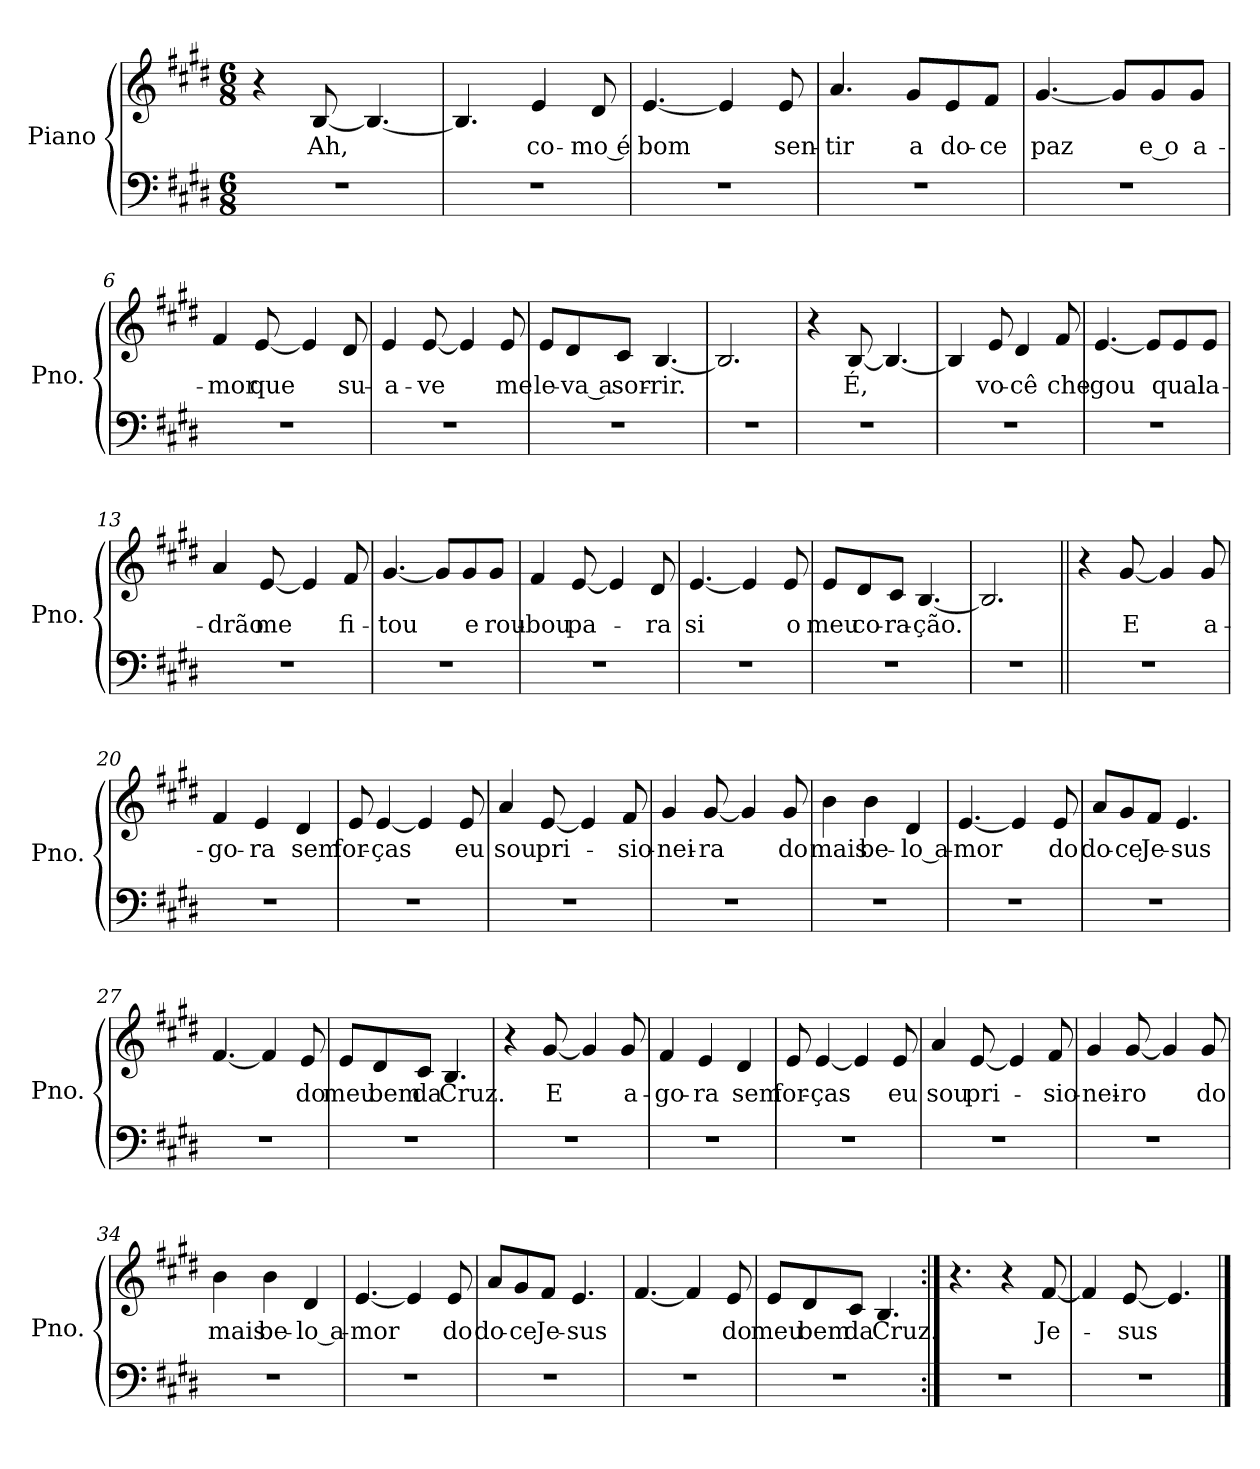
**kern	**kern	**text
*part1	*part1	*part1
*staff2	*staff1	*staff1
*I"Piano	*	*
*I'Pno.	*	*
*stria5	*	*
*clefF4	*clefG2	*
*k[f#c#g#d#]	*k[f#c#g#d#]	*
*M6/8	*M6/8	*
=1	=1	=1
2.r	4r	.
!	!	!LO:LY:b
.	[8B/	Ah,
.	4.B/_	.
=2	=2	=2
2.r	4.B/]	.
!	!	!LO:LY:b
.	4e/	co-
!	!	!LO:LY:b
.	8d#/	-mo é
=3	=3	=3
!	!	!LO:LY:b
2.r	[4.e/	bom
.	4e/]	.
!	!	!LO:LY:b
.	8e/	sen-
=4	=4	=4
!	!	!LO:LY:b
2.r	4.a/	-tir
!	!	!LO:LY:b
.	8g#/L	a
!	!	!LO:LY:b
.	8e/	do-
!	!	!LO:LY:b
.	8f#/J	-ce
=5	=5	=5
!	!	!LO:LY:b
2.r	[4.g#/	paz
.	8g#/L]	.
!	!	!LO:LY:b
.	8g#/	e o
!	!	!LO:LY:b
.	8g#/J	a-
!!LO:LB:g=z
=6	=6	=6
!	!	!LO:LY:b
2.r	4f#/	-mor
!	!	!LO:LY:b
.	[8e/	que
.	4e/]	.
!	!	!LO:LY:b
.	8d#/	su-
=7	=7	=7
!	!	!LO:LY:b
2.r	4e/	-a-
!	!	!LO:LY:b
.	[8e/	-ve
.	4e/]	.
!	!	!LO:LY:b
.	8e/	me
=8	=8	=8
!	!	!LO:LY:b
2.r	8e/L	le-
!	!	!LO:LY:b
.	8d#/	-va a
!	!	!LO:LY:b
.	8c#/J	sor-
!	!	!LO:LY:b
.	[4.B/	-rir.
=9	=9	=9
2.r	2.B/]	.
!!LO:LB:g=z
=10	=10	=10
2.r	4r	.
!	!	!LO:LY:b
.	[8B/	É,
.	4.B/_	.
=11	=11	=11
2.r	4B/]	.
!	!	!LO:LY:b
.	8e/	vo-
!	!	!LO:LY:b
.	4d#/	-cê
!	!	!LO:LY:b
.	8f#/	che-
=12	=12	=12
!	!	!LO:LY:b
2.r	[4.e/	-gou
.	8e/L]	.
!	!	!LO:LY:b
.	8e/	qual
!	!	!LO:LY:b
.	8e/J	la-
=13	=13	=13
!	!	!LO:LY:b
2.r	4a/	-drão
!	!	!LO:LY:b
.	[8e/	me
.	4e/]	.
!	!	!LO:LY:b
.	8f#/	fi-
=14	=14	=14
!	!	!LO:LY:b
2.r	[4.g#/	-tou
.	8g#/L]	.
!	!	!LO:LY:b
.	8g#/	e
!	!	!LO:LY:b
.	8g#/J	rou-
!!LO:LB:g=z
=15	=15	=15
!	!	!LO:LY:b
2.r	4f#/	-bou
!	!	!LO:LY:b
.	[8e/	pa-
.	4e/]	.
!	!	!LO:LY:b
.	8d#/	-ra
=16	=16	=16
!	!	!LO:LY:b
2.r	[4.e/	si
.	4e/]	.
!	!	!LO:LY:b
.	8e/	o
=17	=17	=17
!	!	!LO:LY:b
2.r	8e/L	meu
!	!	!LO:LY:b
.	8d#/	co-
!	!	!LO:LY:b
.	8c#/J	-ra-
!	!	!LO:LY:b
.	[4.B/	-ção.
=18	=18	=18
2.r	2.B/]	.
!!LO:LB:g=z
=19||	=19||	=19||
2.r	4r	.
!	!	!LO:LY:b
.	[8g#/	E
.	4g#/]	.
!	!	!LO:LY:b
.	8g#/	a-
=20	=20	=20
!	!	!LO:LY:b
2.r	4f#/	-go-
!	!	!LO:LY:b
.	4e/	-ra
!	!	!LO:LY:b
.	4d#/	sem
=21	=21	=21
!	!	!LO:LY:b
2.r	8e/	for-
!	!	!LO:LY:b
.	[4e/	-ças
.	4e/]	.
!	!	!LO:LY:b
.	8e/	eu
=22	=22	=22
!	!	!LO:LY:b
2.r	4a/	sou
!	!	!LO:LY:b
.	[8e/	pri-
.	4e/]	.
!	!	!LO:LY:b
.	8f#/	-sio-
!!LO:LB:g=z
=23	=23	=23
!	!	!LO:LY:b
2.r	4g#/	-nei-
!	!	!LO:LY:b
.	[8g#/	-ra
.	4g#/]	.
!	!	!LO:LY:b
.	8g#/	do
=24	=24	=24
!	!	!LO:LY:b
2.r	4b\	mais
!	!	!LO:LY:b
.	4b\	be-
!	!	!LO:LY:b
.	4d#/	-lo a-
=25	=25	=25
!	!	!LO:LY:b
2.r	[4.e/	-mor
.	4e/]	.
!	!	!LO:LY:b
.	8e/	do
=26	=26	=26
!	!	!LO:LY:b
2.r	8a/L	do-
!	!	!LO:LY:b
.	8g#/	-ce
!	!	!LO:LY:b
.	8f#/J	Je-
!	!	!LO:LY:b
.	4.e/	-sus
!!LO:LB:g=z
=27	=27	=27
2.r	[4.f#/	.
.	4f#/]	.
!	!	!LO:LY:b
.	8e/	do
=28	=28	=28
!	!	!LO:LY:b
2.r	8e/L	meu
!	!	!LO:LY:b
.	8d#/	bem
!	!	!LO:LY:b
.	8c#/J	da
!	!	!LO:LY:b
.	4.B/	Cruz.
=29	=29	=29
2.r	4r	.
!	!	!LO:LY:b
.	[8g#/	E
.	4g#/]	.
!	!	!LO:LY:b
.	8g#/	a-
=30	=30	=30
!	!	!LO:LY:b
2.r	4f#/	-go-
!	!	!LO:LY:b
.	4e/	-ra
!	!	!LO:LY:b
.	4d#/	sem
!!LO:LB:g=z
=31	=31	=31
!	!	!LO:LY:b
2.r	8e/	for-
!	!	!LO:LY:b
.	[4e/	-ças
.	4e/]	.
!	!	!LO:LY:b
.	8e/	eu
=32	=32	=32
!	!	!LO:LY:b
2.r	4a/	sou
!	!	!LO:LY:b
.	[8e/	pri-
.	4e/]	.
!	!	!LO:LY:b
.	8f#/	-sio-
=33	=33	=33
!	!	!LO:LY:b
2.r	4g#/	-nei-
!	!	!LO:LY:b
.	[8g#/	-ro
.	4g#/]	.
!	!	!LO:LY:b
.	8g#/	do
=34	=34	=34
!	!	!LO:LY:b
2.r	4b\	mais
!	!	!LO:LY:b
.	4b\	be-
!	!	!LO:LY:b
.	4d#/	-lo a-
=35	=35	=35
!	!	!LO:LY:b
2.r	[4.e/	-mor
.	4e/]	.
!	!	!LO:LY:b
.	8e/	do
!!LO:LB:g=z
=36	=36	=36
!	!	!LO:LY:b
2.r	8a/L	do-
!	!	!LO:LY:b
.	8g#/	-ce
!	!	!LO:LY:b
.	8f#/J	Je-
!	!	!LO:LY:b
.	4.e/	-sus
=37	=37	=37
2.r	[4.f#/	.
.	4f#/]	.
!	!	!LO:LY:b
.	8e/	do
=38	=38	=38
!	!	!LO:LY:b
2.r	8e/L	meu
!	!	!LO:LY:b
.	8d#/	bem
!	!	!LO:LY:b
.	8c#/J	da
!	!	!LO:LY:b
.	4.B/	Cruz.
=39:|!	=39:|!	=39:|!
2.r	4.r	.
.	4r	.
!	!	!LO:LY:b
.	[8f#/	Je-
=40	=40	=40
2.r	4f#/]	.
!	!	!LO:LY:b
.	[8e/	-sus
.	4.e/]	.
==	==	==
*-	*-	*-
